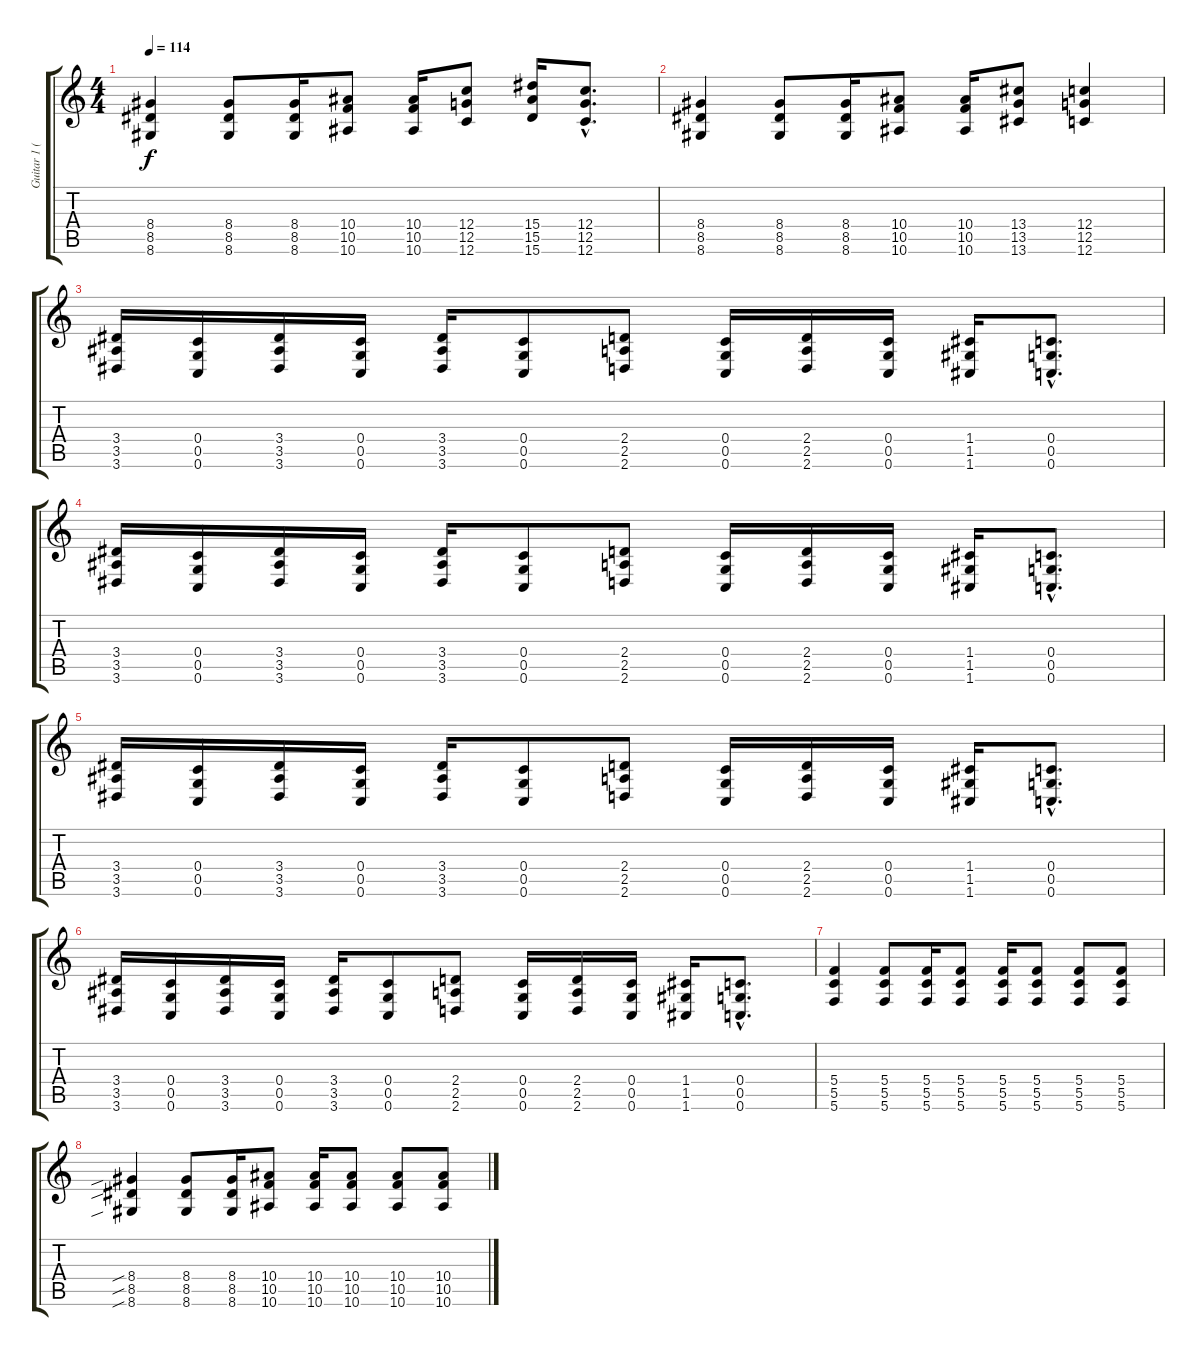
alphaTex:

\track ("Guitar 1 (Drop C)" "Guitar 1 (") {instrument distortionguitar}
\staff {score tabs}
\tuning (D4 A3 F3 C3 G2 C2) {hide}
\ts (4 4)
\tempo 114
\clef g2
\ks c
(8.4 8.5 8.6).4{dy f} (8.4 8.5 8.6).8 (8.4 8.5 8.6).16 (10.4 10.5 10.6).8 (10.4 10.5 10.6).16 (12.4 12.5 12.6).8 (15.4 15.5 15.6).16 (12.4{hac} 12.5{hac} 12.6{hac}).8{d} |
(8.4 8.5 8.6).4 (8.4 8.5 8.6).8 (8.4 8.5 8.6).16 (10.4 10.5 10.6).8 (10.4 10.5 10.6).16 (13.4 13.5 13.6).8 (12.4 12.5 12.6).4 |
(3.4 3.5 3.6).16 (0.4 0.5 0.6).16 (3.4 3.5 3.6).16 (0.4 0.5 0.6).16 (3.4 3.5 3.6).16 (0.4 0.5 0.6).8 (2.4 2.5 2.6).8 (0.4 0.5 0.6).16 (2.4 2.5 2.6).16 (0.4 0.5 0.6).16 (1.4 1.5 1.6).16 (0.4{hac} 0.5{hac} 0.6{hac}).8{d} |
(3.4 3.5 3.6).16 (0.4 0.5 0.6).16 (3.4 3.5 3.6).16 (0.4 0.5 0.6).16 (3.4 3.5 3.6).16 (0.4 0.5 0.6).8 (2.4 2.5 2.6).8 (0.4 0.5 0.6).16 (2.4 2.5 2.6).16 (0.4 0.5 0.6).16 (1.4 1.5 1.6).16 (0.4{hac} 0.5{hac} 0.6{hac}).8{d} |
(3.4 3.5 3.6).16 (0.4 0.5 0.6).16 (3.4 3.5 3.6).16 (0.4 0.5 0.6).16 (3.4 3.5 3.6).16 (0.4 0.5 0.6).8 (2.4 2.5 2.6).8 (0.4 0.5 0.6).16 (2.4 2.5 2.6).16 (0.4 0.5 0.6).16 (1.4 1.5 1.6).16 (0.4{hac} 0.5{hac} 0.6{hac}).8{d} |
(3.4 3.5 3.6).16 (0.4 0.5 0.6).16 (3.4 3.5 3.6).16 (0.4 0.5 0.6).16 (3.4 3.5 3.6).16 (0.4 0.5 0.6).8 (2.4 2.5 2.6).8 (0.4 0.5 0.6).16 (2.4 2.5 2.6).16 (0.4 0.5 0.6).16 (1.4 1.5 1.6).16 (0.4{hac} 0.5{hac} 0.6{hac}).8{d} |
(5.4 5.5 5.6).4{instrument overdrivenguitar} (5.4 5.5 5.6).8 (5.4 5.5 5.6).16 (5.4 5.5 5.6).8 (5.4 5.5 5.6).16 (5.4 5.5 5.6).8 (5.4 5.5 5.6).8 (5.4 5.5 5.6).8 |
(8.4{sib} 8.5{sib} 8.6{sib}).4 (8.4 8.5 8.6).8 (8.4 8.5 8.6).16 (10.4 10.5 10.6).8 (10.4 10.5 10.6).16 (10.4 10.5 10.6).8 (10.4 10.5 10.6).8 (10.4 10.5 10.6).8
